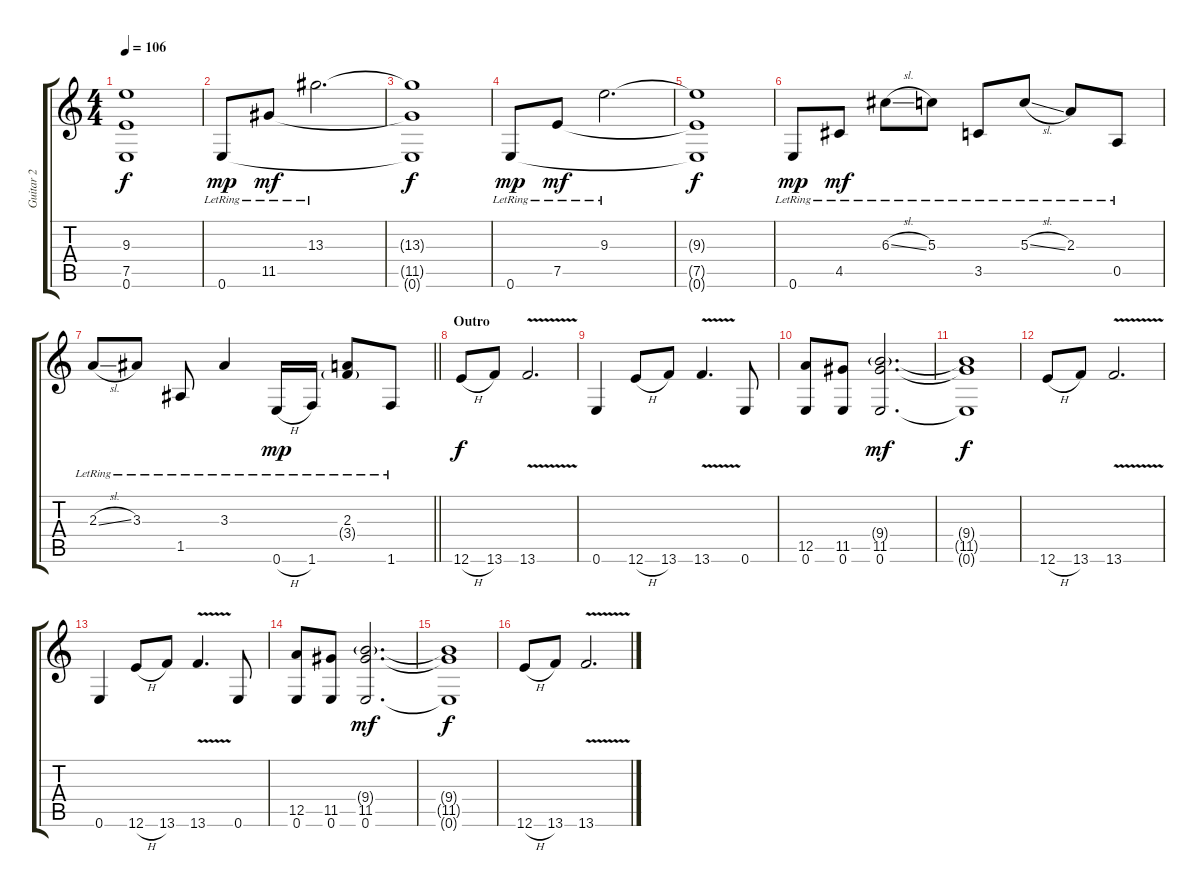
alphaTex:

\track ("Guitar 2" "Guitar 2") {instrument overdrivenguitar}
\staff {score tabs}
\tuning (E4 B3 G3 D3 A2 E2) {hide}
\ts (4 4)
\tempo 106
\clef g2
\ks c
(9.3{t} 7.5{t} 0.6{t}).1{dy f} |
0.6{lr}.8{dy mp} 11.5{lr}.8{dy mf} 13.3{lr}.2{d} |
(13.3{t} 11.5{t} 0.6{t}).1{dy f} |
0.6{lr}.8{dy mp} 7.5{lr}.8{dy mf} 9.3{lr}.2{d} |
(9.3{t} 7.5{t} 0.6{t}).1{dy f} |
0.6{lr}.8{dy mp} 4.5{lr}.8{dy mf} 6.3{sl lr}.8 5.3{lr}.8 3.5{lr}.8 5.3{sl lr}.8 2.3{lr}.8 0.5{lr}.8 |
\barLineRight lightlight
2.3{sl lr}.8 3.3{lr}.8 1.5{lr}.8 3.3{lr}.4 0.6{h lr}.16{dy mp} 1.6{lr}.16 (2.3{lr} 3.4{g}).8 1.6{lr}.8 |
\section ("" "Outro")
12.6{h}.8{dy f volume 12 instrument overdrivenguitar} 13.6.8 13.6{v}.2{d} |
0.6.4 12.6{h}.8 13.6.8 13.6{v}.4{d} 0.6.8 |
(12.5 0.6).8 (11.5 0.6).8 (9.4{g} 11.5 0.6).2{d dy mf} |
(9.4{t} 11.5{t} 0.6{t}).1{dy f} |
12.6{h}.8 13.6.8 13.6{v}.2{d} |
0.6.4 12.6{h}.8 13.6.8 13.6{v}.4{d} 0.6.8 |
(12.5 0.6).8 (11.5 0.6).8 (9.4{g} 11.5 0.6).2{d dy mf} |
(9.4{t} 11.5{t} 0.6{t}).1{dy f} |
12.6{h}.8 13.6.8 13.6{v}.2{d}
